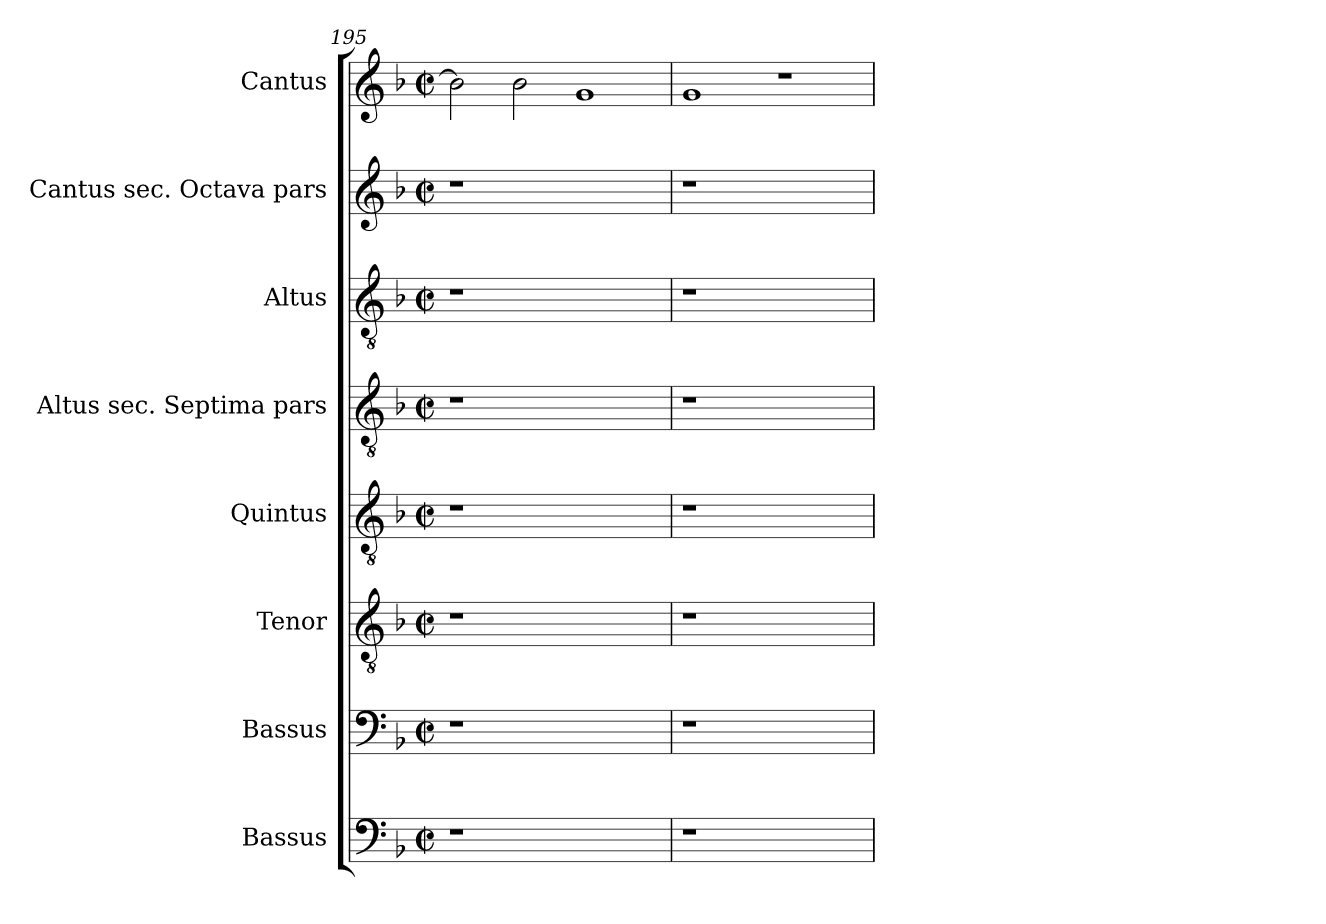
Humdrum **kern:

**kern	**kern	**kern	**kern	**kern	**kern	**kern	**kern
*part8	*part7	*part6	*part5	*part4	*part3	*part2	*part1
*staff8	*staff7	*staff6	*staff5	*staff4	*staff3	*staff2	*staff1
*I"Bassus	*I"Bassus	*I"Tenor	*I"Quintus	*I"Altus sec. Septima pars	*I"Altus	*I"Cantus sec. Octava pars	*I"Cantus
*	*I'Bassus	*I'Tenor	*I'Quintus	*	*I'Altus	*	*I'Cantus
*clefF4	*clefF4	*clefGv2	*clefGv2	*clefGv2	*clefGv2	*clefG2	*clefG2
*k[b-]	*k[b-]	*k[b-]	*k[b-]	*k[b-]	*k[b-]	*k[b-]	*k[b-]
*F:	*F:	*F:	*F:	*F:	*F:	*F:	*F:
*M2/2	*M2/2	*M2/2	*M2/2	*M2/2	*M2/2	*M2/2	*M2/2
*met(c|)	*met(c|)	*met(c|)	*met(c|)	*met(c|)	*met(c|)	*met(c|)	*met(c|)
=195	=195	=195	=195	=195	=195	=195	=195
1r	1r	1r	1r	1r	1r	1r	2b-\]
.	.	.	.	.	.	.	2b-\
1ryy	1ryy	1ryy	1ryy	1ryy	1ryy	1ryy	1g
!!LO:LB:g=z
=196	=196	=196	=196	=196	=196	=196	=196
1r	1r	1r	1r	1r	1r	1r	1g
1ryy	1ryy	1ryy	1ryy	1ryy	1ryy	1ryy	1r
=	=	=	=	=	=	=	=
*-	*-	*-	*-	*-	*-	*-	*-
